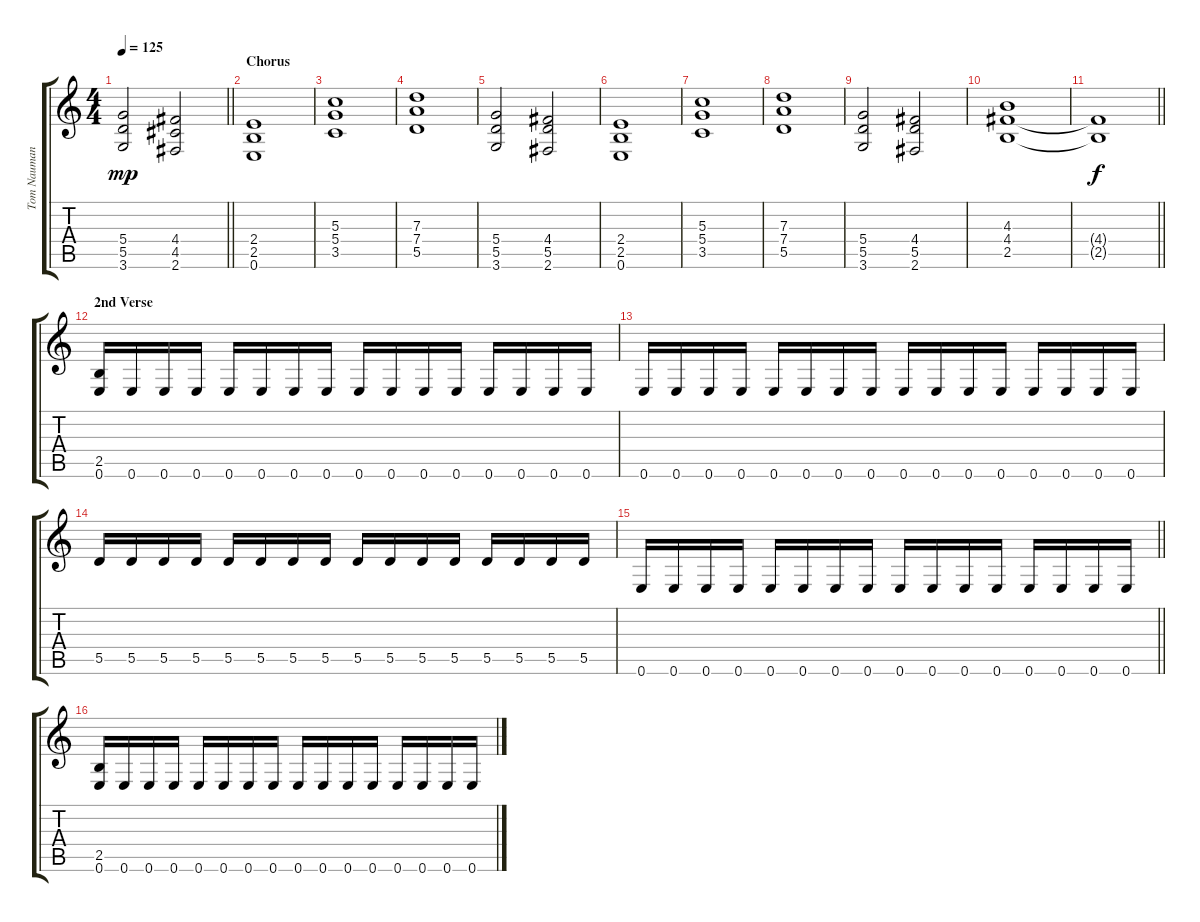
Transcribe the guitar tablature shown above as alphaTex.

\track ("Tom Naumann (2)" "Tom Nauman") {instrument distortionguitar}
\staff {score tabs}
\tuning (E4 B3 G3 D3 A2 E2) {hide}
\ts (4 4)
\tempo 125
\clef g2
\barLineRight lightlight
\ks c
(5.4 5.5 3.6).2{dy mp} (4.4 4.5 2.6).2 |
\section ("" "Chorus")
(2.4 2.5 0.6).1 |
(5.3 5.4 3.5).1 |
(7.3 7.4 5.5).1 |
(5.4 5.5 3.6).2 (4.4 5.5 2.6).2 |
(2.4 2.5 0.6).1 |
(5.3 5.4 3.5).1 |
(7.3 7.4 5.5).1 |
(5.4 5.5 3.6).2 (4.4 5.5 2.6).2 |
(4.3 4.4 2.5).1 |
\barLineRight lightlight
(4.4{t} 2.5{t}).1{dy f} |
\section ("" "2nd Verse")
(2.5 0.6).16 0.6.16 0.6.16 0.6.16 0.6.16 0.6.16 0.6.16 0.6.16 0.6.16 0.6.16 0.6.16 0.6.16 0.6.16 0.6.16 0.6.16 0.6.16 |
0.6.16 0.6.16 0.6.16 0.6.16 0.6.16 0.6.16 0.6.16 0.6.16 0.6.16 0.6.16 0.6.16 0.6.16 0.6.16 0.6.16 0.6.16 0.6.16 |
5.5.16 5.5.16 5.5.16 5.5.16 5.5.16 5.5.16 5.5.16 5.5.16 5.5.16 5.5.16 5.5.16 5.5.16 5.5.16 5.5.16 5.5.16 5.5.16 |
\barLineRight lightlight
0.6.16 0.6.16 0.6.16 0.6.16 0.6.16 0.6.16 0.6.16 0.6.16 0.6.16 0.6.16 0.6.16 0.6.16 0.6.16 0.6.16 0.6.16 0.6.16 |
(2.5 0.6).16 0.6.16 0.6.16 0.6.16 0.6.16 0.6.16 0.6.16 0.6.16 0.6.16 0.6.16 0.6.16 0.6.16 0.6.16 0.6.16 0.6.16 0.6.16
